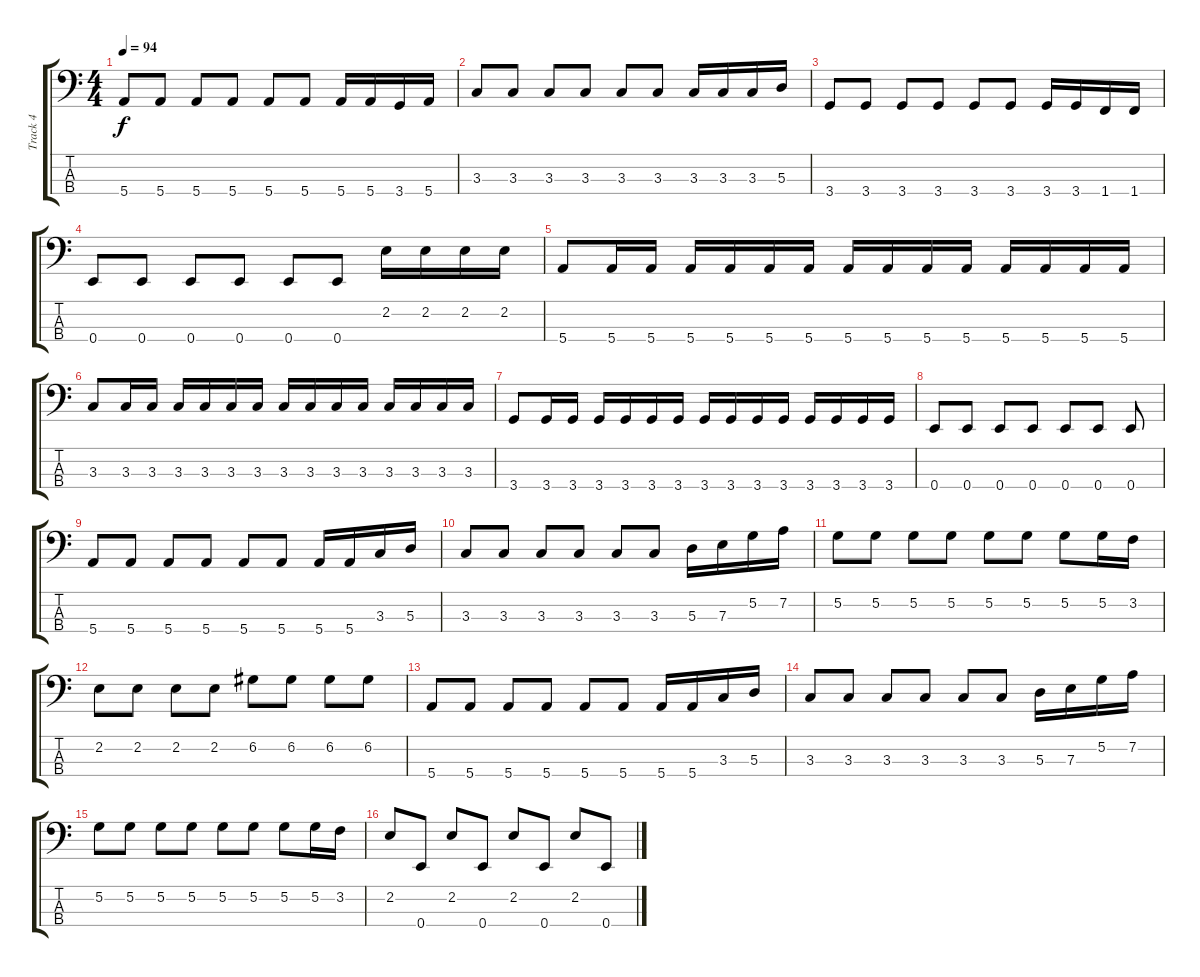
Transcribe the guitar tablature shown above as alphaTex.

\track ("Track 4" "Track 4") {instrument electricbassfinger}
\staff {score tabs}
\tuning (G2 D2 A1 E1) {hide}
\ts (4 4)
\tempo 94
\clef f4
\ks c
5.4.8{dy f} 5.4.8 5.4.8 5.4.8 5.4.8 5.4.8 5.4.16 5.4.16 3.4.16 5.4.16 |
3.3.8 3.3.8 3.3.8 3.3.8 3.3.8 3.3.8 3.3.16 3.3.16 3.3.16 5.3.16 |
3.4.8 3.4.8 3.4.8 3.4.8 3.4.8 3.4.8 3.4.16 3.4.16 1.4.16 1.4.16 |
0.4.8 0.4.8 0.4.8 0.4.8 0.4.8 0.4.8 2.2.16 2.2.16 2.2.16 2.2.16 |
5.4.8 5.4.16 5.4.16 5.4.16 5.4.16 5.4.16 5.4.16 5.4.16 5.4.16 5.4.16 5.4.16 5.4.16 5.4.16 5.4.16 5.4.16 |
3.3.8 3.3.16 3.3.16 3.3.16 3.3.16 3.3.16 3.3.16 3.3.16 3.3.16 3.3.16 3.3.16 3.3.16 3.3.16 3.3.16 3.3.16 |
3.4.8 3.4.16 3.4.16 3.4.16 3.4.16 3.4.16 3.4.16 3.4.16 3.4.16 3.4.16 3.4.16 3.4.16 3.4.16 3.4.16 3.4.16 |
0.4.8 0.4.8 0.4.8 0.4.8 0.4.8 0.4.8 0.4.8 |
5.4.8 5.4.8 5.4.8 5.4.8 5.4.8 5.4.8 5.4.16 5.4.16 3.3.16 5.3.16 |
3.3.8 3.3.8 3.3.8 3.3.8 3.3.8 3.3.8 5.3.16 7.3.16 5.2.16 7.2.16 |
5.2.8 5.2.8 5.2.8 5.2.8 5.2.8 5.2.8 5.2.8 5.2.16 3.2.16 |
2.2.8 2.2.8 2.2.8 2.2.8 6.2.8 6.2.8 6.2.8 6.2.8 |
5.4.8 5.4.8 5.4.8 5.4.8 5.4.8 5.4.8 5.4.16 5.4.16 3.3.16 5.3.16 |
3.3.8 3.3.8 3.3.8 3.3.8 3.3.8 3.3.8 5.3.16 7.3.16 5.2.16 7.2.16 |
5.2.8 5.2.8 5.2.8 5.2.8 5.2.8 5.2.8 5.2.8 5.2.16 3.2.16 |
2.2.8 0.4.8 2.2.8 0.4.8 2.2.8 0.4.8 2.2.8 0.4.8
